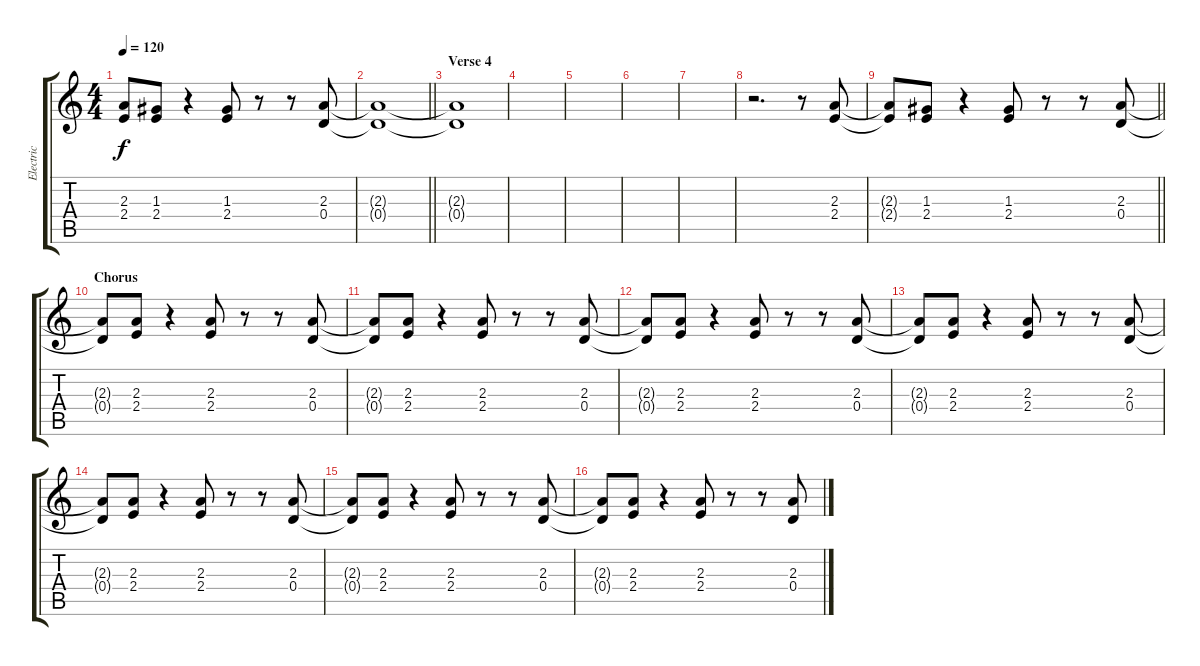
\track ("Electric" "Electric") {instrument overdrivenguitar}
\staff {score tabs}
\tuning (E4 B3 G3 D3 A2 E2) {hide}
\ts (4 4)
\tempo 120
\clef g2
\ks c
(2.3{t} 2.4{t}).8{dy f} (1.3 2.4).8 r.4 (1.3 2.4).8 r.8 r.8 (2.3 0.4).8 |
\barLineRight lightlight
(2.3{t} 0.4{t}).1 |
\section ("" "Verse 4")
(2.3{t} 0.4{t}).1 |
|
|
|
|
r.2{d} r.8 (2.3 2.4).8 |
\barLineRight lightlight
(2.3{t} 2.4{t}).8 (1.3 2.4).8 r.4 (1.3 2.4).8 r.8 r.8 (2.3 0.4).8 |
\section ("" "Chorus")
(2.3{t} 0.4{t}).8 (2.3 2.4).8 r.4 (2.3 2.4).8 r.8 r.8 (2.3 0.4).8 |
(2.3{t} 0.4{t}).8 (2.3 2.4).8 r.4 (2.3 2.4).8 r.8 r.8 (2.3 0.4).8 |
(2.3{t} 0.4{t}).8 (2.3 2.4).8 r.4 (2.3 2.4).8 r.8 r.8 (2.3 0.4).8 |
(2.3{t} 0.4{t}).8 (2.3 2.4).8 r.4 (2.3 2.4).8 r.8 r.8 (2.3 0.4).8 |
(2.3{t} 0.4{t}).8 (2.3 2.4).8 r.4 (2.3 2.4).8 r.8 r.8 (2.3 0.4).8 |
(2.3{t} 0.4{t}).8 (2.3 2.4).8 r.4 (2.3 2.4).8 r.8 r.8 (2.3 0.4).8 |
(2.3{t} 0.4{t}).8 (2.3 2.4).8 r.4 (2.3 2.4).8 r.8 r.8 (2.3 0.4).8
